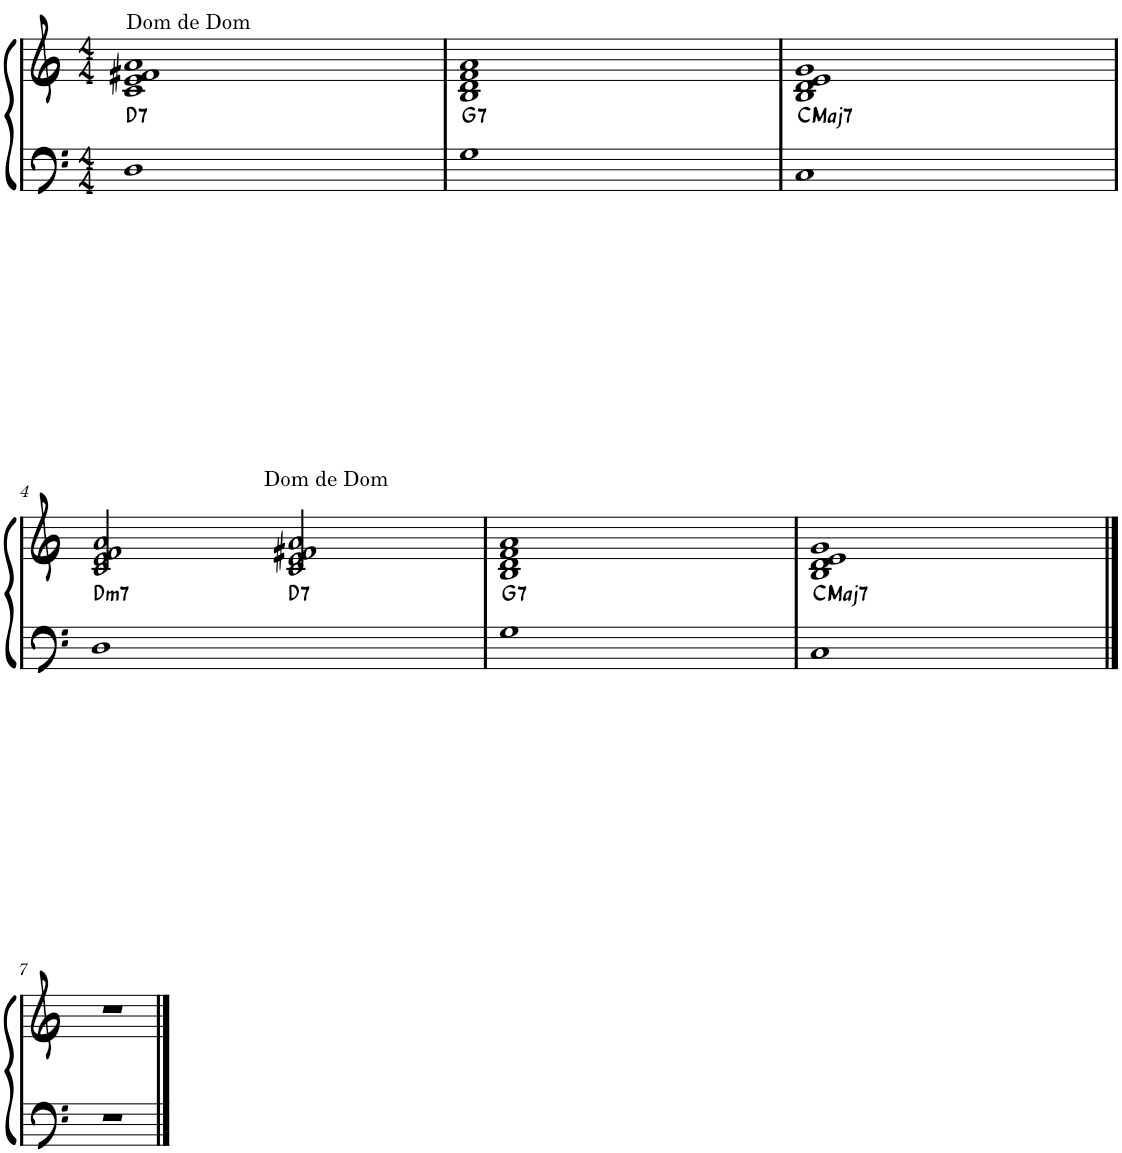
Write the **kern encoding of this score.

**kern	**kern	**harte
*part1	*part1	*part1
*staff2	*staff1	*
*I"Piano	*	*
*I'Pno.	*	*
*clefF4	*clefG2	*
*k[]	*k[]	*
*M4/4	*M4/4	*
=1	=1	=1
!	!LO:TX:a:t=Dom de Dom	!LO:H:kt=7
1D	1c 1e 1f#X 1a	D:7
=2	=2	=2
!	!	!LO:H:kt=7
1G	1B 1d 1f 1a	G:7
=3	=3	=3
!	!	!LO:H:kt=Maj7
1C	1B 1d 1e 1g	C:maj7
!!LO:LB:g=z
=4	=4	=4
*	*^	*
!	!	!	!LO:H:kt=m7
1D	2c/ 2e/ 2f/ 2a/	4.ryy	D:min7
!	!	!LO:TX:a:t=Dom de Dom	!
.	.	2ryy	.
!	!	!	!LO:H:kt=7
.	2c/ 2e/ 2f#X/ 2a/	.	D:7
.	.	8ryy	.
=5	=5	=5	=5
!	!	!	!LO:H:kt=7
*	*v	*v	*
1G	1B 1d 1f 1a	G:7
=6	=6	=6
!	!	!LO:H:kt=Maj7
1C	1B 1d 1e 1g	C:maj7
!!LO:LB:g=z
==7	==7	==7
1r	1r	.
==	==	==
*-	*-	*-
